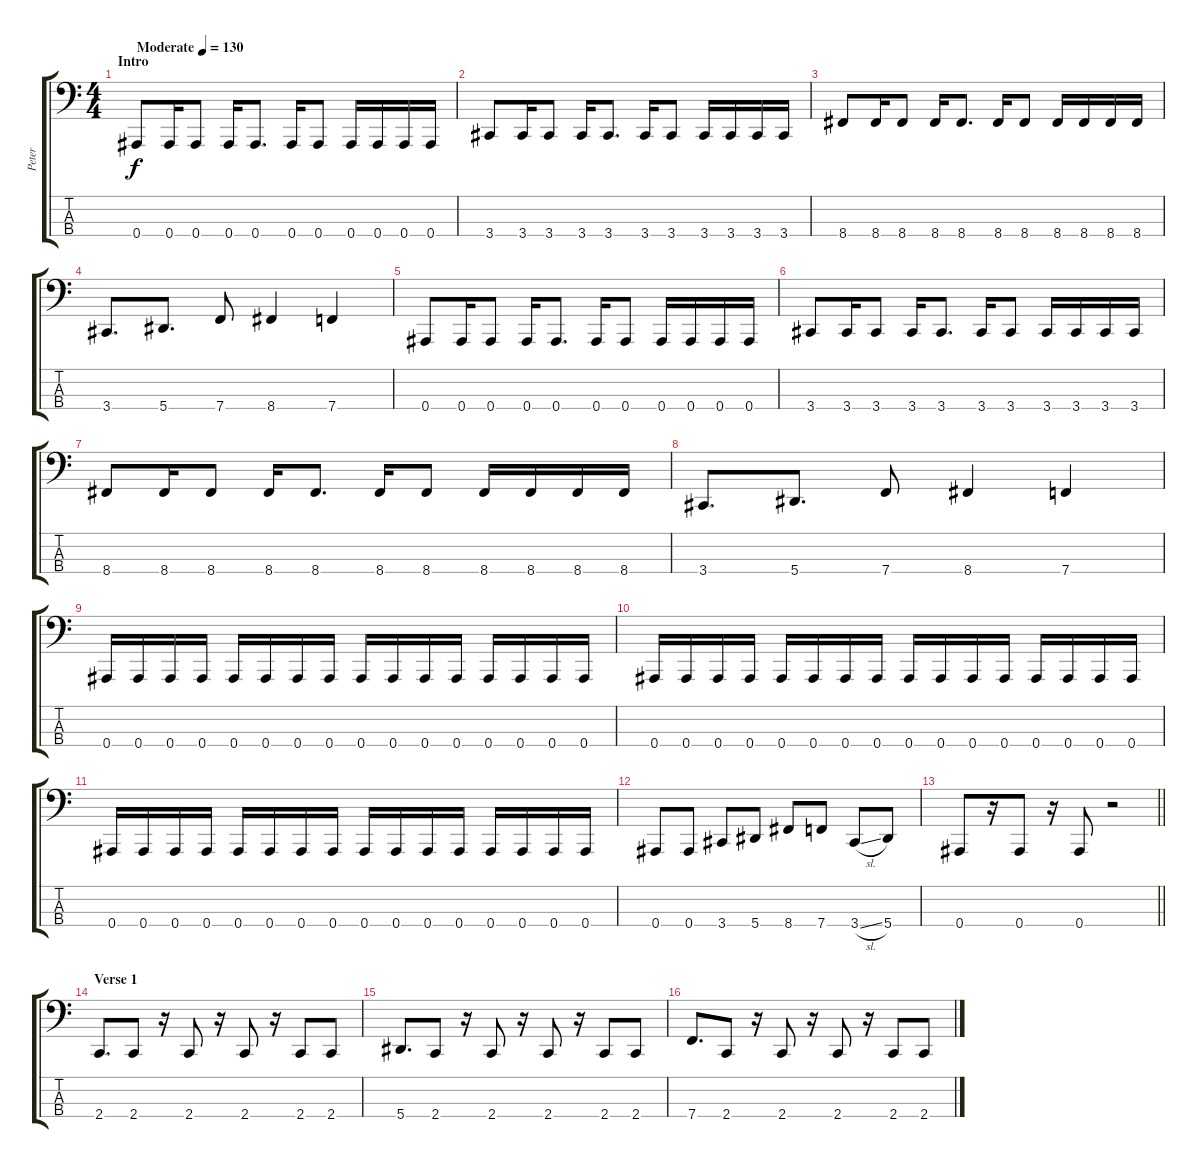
\track ("Peter" "Peter") {instrument electricbassfinger}
\staff {score tabs}
\tuning (Eb2 Bb1 F1 Bb0) {hide}
\ts (4 4)
\section ("" "Intro")
\tempo (130 "Moderate")
\clef f4
\ks c
0.4.8{dy f instrument electricbassfinger} 0.4.16 0.4.8 0.4.16 0.4.8{d} 0.4.16 0.4.8 0.4.16 0.4.16 0.4.16 0.4.16 |
3.4.8 3.4.16 3.4.8 3.4.16 3.4.8{d} 3.4.16 3.4.8 3.4.16 3.4.16 3.4.16 3.4.16 |
8.4.8 8.4.16 8.4.8 8.4.16 8.4.8{d} 8.4.16 8.4.8 8.4.16 8.4.16 8.4.16 8.4.16 |
3.4.8{d} 5.4.8{d} 7.4.8 8.4.4 7.4.4 |
0.4.8 0.4.16 0.4.8 0.4.16 0.4.8{d} 0.4.16 0.4.8 0.4.16 0.4.16 0.4.16 0.4.16 |
3.4.8 3.4.16 3.4.8 3.4.16 3.4.8{d} 3.4.16 3.4.8 3.4.16 3.4.16 3.4.16 3.4.16 |
8.4.8 8.4.16 8.4.8 8.4.16 8.4.8{d} 8.4.16 8.4.8 8.4.16 8.4.16 8.4.16 8.4.16 |
3.4.8{d} 5.4.8{d} 7.4.8 8.4.4 7.4.4 |
0.4.16 0.4.16 0.4.16 0.4.16 0.4.16 0.4.16 0.4.16 0.4.16 0.4.16 0.4.16 0.4.16 0.4.16 0.4.16 0.4.16 0.4.16 0.4.16 |
0.4.16 0.4.16 0.4.16 0.4.16 0.4.16 0.4.16 0.4.16 0.4.16 0.4.16 0.4.16 0.4.16 0.4.16 0.4.16 0.4.16 0.4.16 0.4.16 |
0.4.16 0.4.16 0.4.16 0.4.16 0.4.16 0.4.16 0.4.16 0.4.16 0.4.16 0.4.16 0.4.16 0.4.16 0.4.16 0.4.16 0.4.16 0.4.16 |
0.4.8 0.4.8 3.4.8 5.4.8 8.4.8 7.4.8 3.4{sl}.8 5.4.8 |
\barLineRight lightlight
0.4.8 r.16 0.4.8 r.16 0.4.8 r.2 |
\section ("" "Verse 1")
2.4.8{d} 2.4.8 r.16 2.4.8 r.16 2.4.8 r.16 2.4.8 2.4.8 |
5.4.8{d} 2.4.8 r.16 2.4.8 r.16 2.4.8 r.16 2.4.8 2.4.8 |
7.4.8{d} 2.4.8 r.16 2.4.8 r.16 2.4.8 r.16 2.4.8 2.4.8
